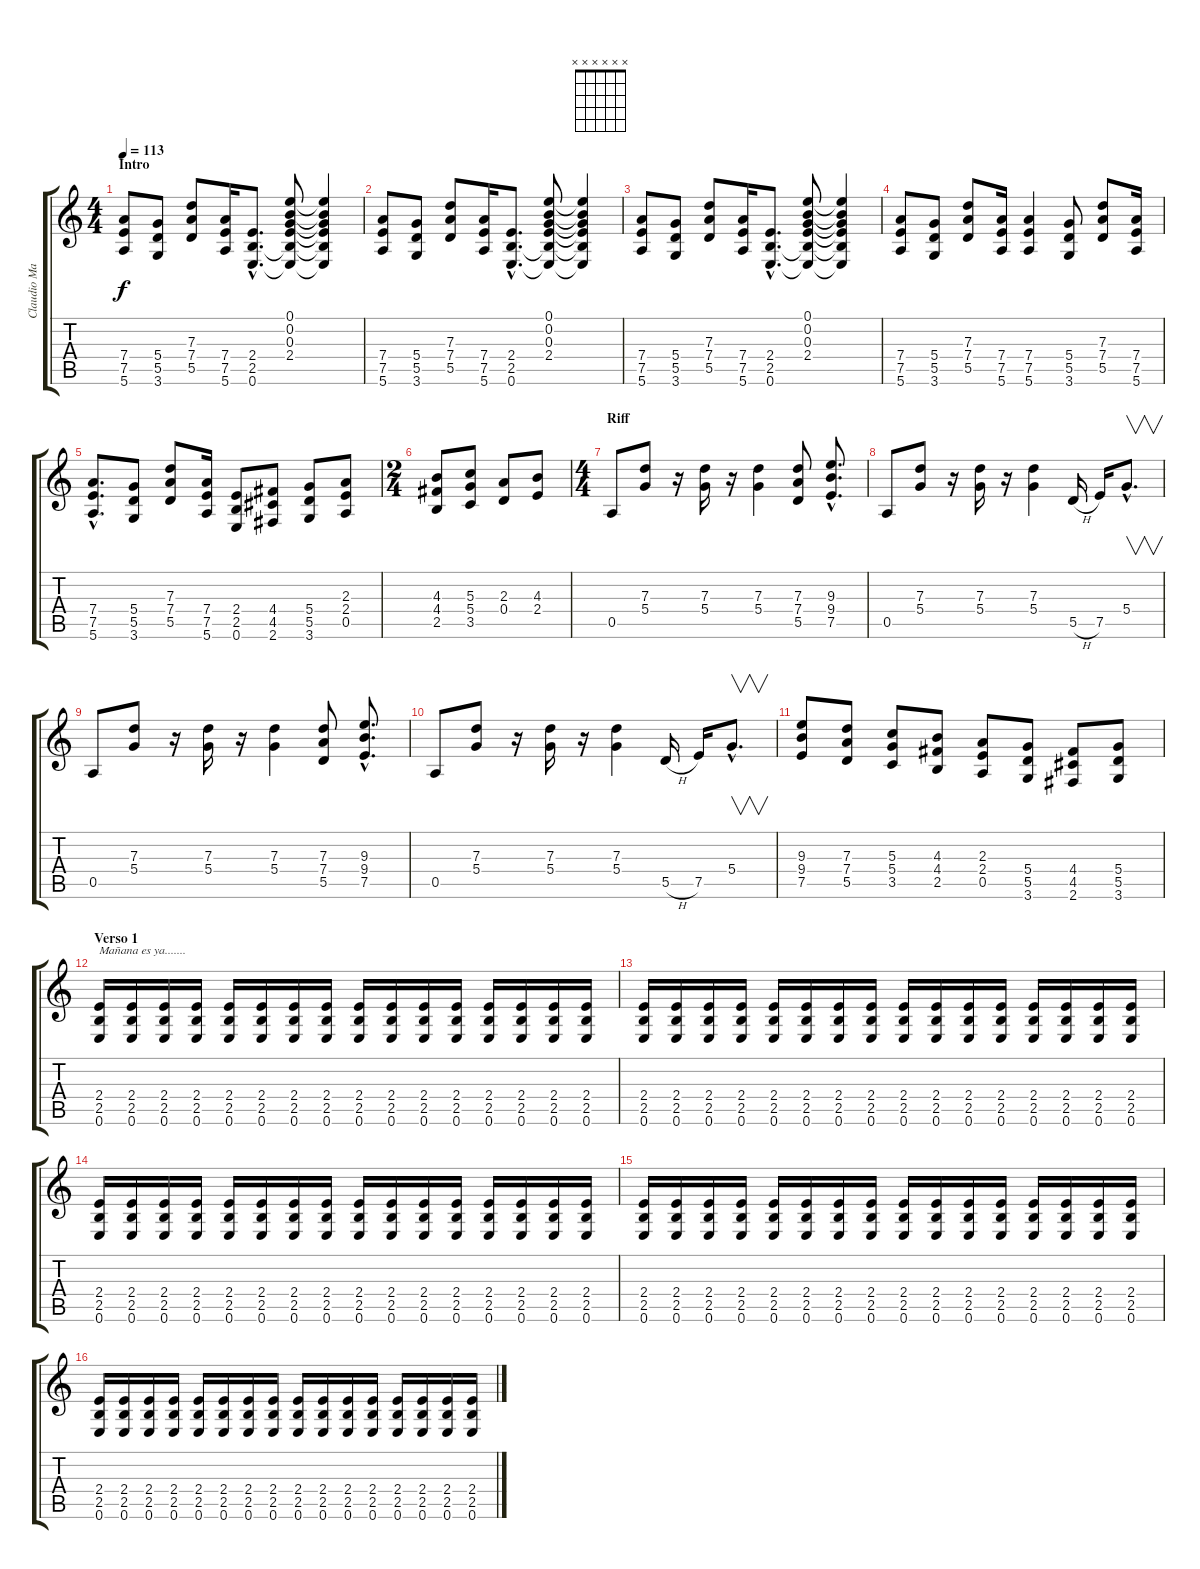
\track ("Claudio Marciello (guitarra)" "Claudio Ma") {instrument overdrivenguitar}
\staff {score tabs}
\tuning (E4 B3 G3 D3 A2 E2) {hide}
\chord ("" x x x x x x) {firstfret 0}
\ts (4 4)
\section ("" "Intro")
\tempo 113
\clef g2
\ks c
(7.4 7.5 5.6).8{ch "" dy f instrument overdrivenguitar} (5.4 5.5 3.6).8 (7.3 7.4 5.5).8 (7.4 7.5 5.6).16 (2.4{hac} 2.5{hac} 0.6{hac}).8{d} (0.1 0.2 0.3 2.4 2.5{t} 0.6{t}).8 (0.1{t} 0.2{t} 0.3{t} 2.4{t} 2.5{t} 0.6{t}).4 |
(7.4 7.5 5.6).8 (5.4 5.5 3.6).8 (7.3 7.4 5.5).8 (7.4 7.5 5.6).16 (2.4{hac} 2.5{hac} 0.6{hac}).8{d} (0.1 0.2 0.3 2.4 2.5{t} 0.6{t}).8 (0.1{t} 0.2{t} 0.3{t} 2.4{t} 2.5{t} 0.6{t}).4 |
(7.4 7.5 5.6).8 (5.4 5.5 3.6).8 (7.3 7.4 5.5).8 (7.4 7.5 5.6).16 (2.4{hac} 2.5{hac} 0.6{hac}).8{d} (0.1 0.2 0.3 2.4 2.5{t} 0.6{t}).8 (0.1{t} 0.2{t} 0.3{t} 2.4{t} 2.5{t} 0.6{t}).4 |
(7.4 7.5 5.6).8 (5.4 5.5 3.6).8 (7.3 7.4 5.5).8 (7.4 7.5 5.6).16 (7.4 7.5 5.6).4 (5.4 5.5 3.6).8 (7.3 7.4 5.5).8 (7.4 7.5 5.6).16 |
(7.4{hac} 7.5{hac} 5.6{hac}).8{d} (5.4 5.5 3.6).8 (7.3 7.4 5.5).8 (7.4 7.5 5.6).16 (2.4 2.5 0.6).8 (4.4 4.5 2.6).8 (5.4 5.5 3.6).8 (2.3 2.4 0.5).8 |
\ts (2 4)
(4.3 4.4 2.5).8 (5.3 5.4 3.5).8 (2.3 0.4).8 (4.3 2.4).8 |
\ts (4 4)
\section ("" "Riff")
0.5.8 (7.3 5.4).8 r.16 (7.3 5.4).16 r.16 (7.3 5.4).4 (7.3 7.4 5.5).8 (9.3{hac} 9.4{hac} 7.5{hac}).8{d} |
0.5.8 (7.3 5.4).8 r.16 (7.3 5.4).16 r.16 (7.3 5.4).4 5.5{h}.16 7.5.16 5.4{hac}.8{v d} |
0.5.8 (7.3 5.4).8 r.16 (7.3 5.4).16 r.16 (7.3 5.4).4 (7.3 7.4 5.5).8 (9.3{hac} 9.4{hac} 7.5{hac}).8{d} |
0.5.8 (7.3 5.4).8 r.16 (7.3 5.4).16 r.16 (7.3 5.4).4 5.5{h}.16 7.5.16 5.4{hac}.8{v d} |
(9.3 9.4 7.5).8 (7.3 7.4 5.5).8 (5.3 5.4 3.5).8 (4.3 4.4 2.5).8 (2.3 2.4 0.5).8 (5.4 5.5 3.6).8 (4.4 4.5 2.6).8 (5.4 5.5 3.6).8 |
\section ("" "Verso 1")
(2.4 2.5 0.6).16{txt "Mañana es ya......."} (2.4 2.5 0.6).16 (2.4 2.5 0.6).16 (2.4 2.5 0.6).16 (2.4 2.5 0.6).16 (2.4 2.5 0.6).16 (2.4 2.5 0.6).16 (2.4 2.5 0.6).16 (2.4 2.5 0.6).16 (2.4 2.5 0.6).16 (2.4 2.5 0.6).16 (2.4 2.5 0.6).16 (2.4 2.5 0.6).16 (2.4 2.5 0.6).16 (2.4 2.5 0.6).16 (2.4 2.5 0.6).16 |
(2.4 2.5 0.6).16 (2.4 2.5 0.6).16 (2.4 2.5 0.6).16 (2.4 2.5 0.6).16 (2.4 2.5 0.6).16 (2.4 2.5 0.6).16 (2.4 2.5 0.6).16 (2.4 2.5 0.6).16 (2.4 2.5 0.6).16 (2.4 2.5 0.6).16 (2.4 2.5 0.6).16 (2.4 2.5 0.6).16 (2.4 2.5 0.6).16 (2.4 2.5 0.6).16 (2.4 2.5 0.6).16 (2.4 2.5 0.6).16 |
(2.4 2.5 0.6).16 (2.4 2.5 0.6).16 (2.4 2.5 0.6).16 (2.4 2.5 0.6).16 (2.4 2.5 0.6).16 (2.4 2.5 0.6).16 (2.4 2.5 0.6).16 (2.4 2.5 0.6).16 (2.4 2.5 0.6).16 (2.4 2.5 0.6).16 (2.4 2.5 0.6).16 (2.4 2.5 0.6).16 (2.4 2.5 0.6).16 (2.4 2.5 0.6).16 (2.4 2.5 0.6).16 (2.4 2.5 0.6).16 |
(2.4 2.5 0.6).16 (2.4 2.5 0.6).16 (2.4 2.5 0.6).16 (2.4 2.5 0.6).16 (2.4 2.5 0.6).16 (2.4 2.5 0.6).16 (2.4 2.5 0.6).16 (2.4 2.5 0.6).16 (2.4 2.5 0.6).16 (2.4 2.5 0.6).16 (2.4 2.5 0.6).16 (2.4 2.5 0.6).16 (2.4 2.5 0.6).16 (2.4 2.5 0.6).16 (2.4 2.5 0.6).16 (2.4 2.5 0.6).16 |
(2.4 2.5 0.6).16 (2.4 2.5 0.6).16 (2.4 2.5 0.6).16 (2.4 2.5 0.6).16 (2.4 2.5 0.6).16 (2.4 2.5 0.6).16 (2.4 2.5 0.6).16 (2.4 2.5 0.6).16 (2.4 2.5 0.6).16 (2.4 2.5 0.6).16 (2.4 2.5 0.6).16 (2.4 2.5 0.6).16 (2.4 2.5 0.6).16 (2.4 2.5 0.6).16 (2.4 2.5 0.6).16 (2.4 2.5 0.6).16
